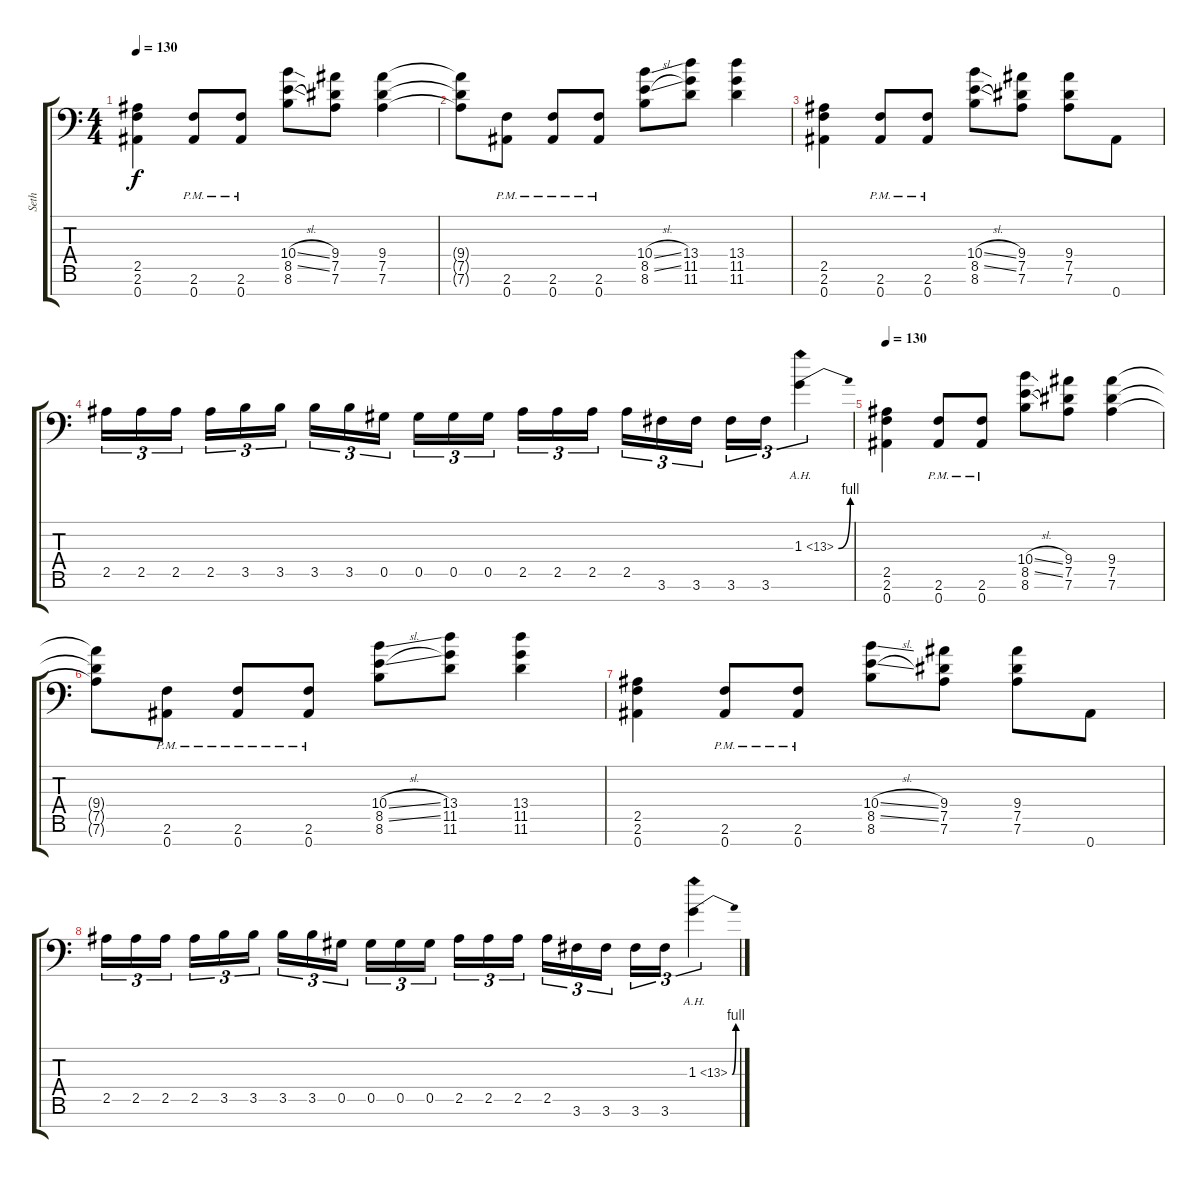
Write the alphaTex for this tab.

\track ("Seth" "Seth") {instrument distortionguitar}
\staff {score tabs}
\tuning (Eb4 Bb3 Gb3 Db3 Ab2 Eb2 Bb1) {hide}
\ts (4 4)
\tempo 130
\clef f4
\ks c
(2.5 2.6 0.7).4{dy f volume 16} (2.6{pm} 0.7{pm}).8 (2.6{pm} 0.7{pm}).8 (10.4{sl} 8.5{sl} 8.6).8 (9.4 7.5 7.6).8 (9.4 7.5 7.6).4 |
(9.4{t} 7.5{t} 7.6{t}).8 (2.6{pm} 0.7{pm}).8 (2.6{pm} 0.7{pm}).8 (2.6{pm} 0.7{pm}).8 (10.4{sl} 8.5{sl} 8.6).8 (13.4 11.5 11.6).8 (13.4 11.5 11.6).4 |
(2.5 2.6 0.7).4 (2.6{pm} 0.7{pm}).8 (2.6{pm} 0.7{pm}).8 (10.4{sl} 8.5{sl} 8.6).8 (9.4 7.5 7.6).8 (9.4 7.5 7.6).8 0.7.8 |
2.5.16{tu (3 2)} 2.5.16{tu (3 2)} 2.5.16{tu (3 2) beam splitsecondary} 2.5.16{tu (3 2)} 3.5.16{tu (3 2)} 3.5.16{tu (3 2)} 3.5.16{tu (3 2)} 3.5.16{tu (3 2)} 0.5.16{tu (3 2) beam splitsecondary} 0.5.16{tu (3 2)} 0.5.16{tu (3 2)} 0.5.16{tu (3 2)} 2.5.16{tu (3 2)} 2.5.16{tu (3 2)} 2.5.16{tu (3 2) beam splitsecondary} 2.5.16{tu (3 2)} 3.6.16{tu (3 2)} 3.6.16{tu (3 2)} 3.6.16{tu (3 2)} 3.6.16{tu (3 2)} 1.3{be (bend 0 0 60 4) ah 12}.4{tu (3 2)} |
\tempo 130
(2.5 2.6 0.7).4{volume 16} (2.6{pm} 0.7{pm}).8 (2.6{pm} 0.7{pm}).8 (10.4{sl} 8.5{sl} 8.6).8 (9.4 7.5 7.6).8 (9.4 7.5 7.6).4 |
(9.4{t} 7.5{t} 7.6{t}).8 (2.6{pm} 0.7{pm}).8 (2.6{pm} 0.7{pm}).8 (2.6{pm} 0.7{pm}).8 (10.4{sl} 8.5{sl} 8.6).8 (13.4 11.5 11.6).8 (13.4 11.5 11.6).4 |
(2.5 2.6 0.7).4 (2.6{pm} 0.7{pm}).8 (2.6{pm} 0.7{pm}).8 (10.4{sl} 8.5{sl} 8.6).8 (9.4 7.5 7.6).8 (9.4 7.5 7.6).8 0.7.8 |
2.5.16{tu (3 2)} 2.5.16{tu (3 2)} 2.5.16{tu (3 2) beam splitsecondary} 2.5.16{tu (3 2)} 3.5.16{tu (3 2)} 3.5.16{tu (3 2)} 3.5.16{tu (3 2)} 3.5.16{tu (3 2)} 0.5.16{tu (3 2) beam splitsecondary} 0.5.16{tu (3 2)} 0.5.16{tu (3 2)} 0.5.16{tu (3 2)} 2.5.16{tu (3 2)} 2.5.16{tu (3 2)} 2.5.16{tu (3 2) beam splitsecondary} 2.5.16{tu (3 2)} 3.6.16{tu (3 2)} 3.6.16{tu (3 2)} 3.6.16{tu (3 2)} 3.6.16{tu (3 2)} 1.3{be (bend 0 0 60 4) ah 12}.4{tu (3 2)}
